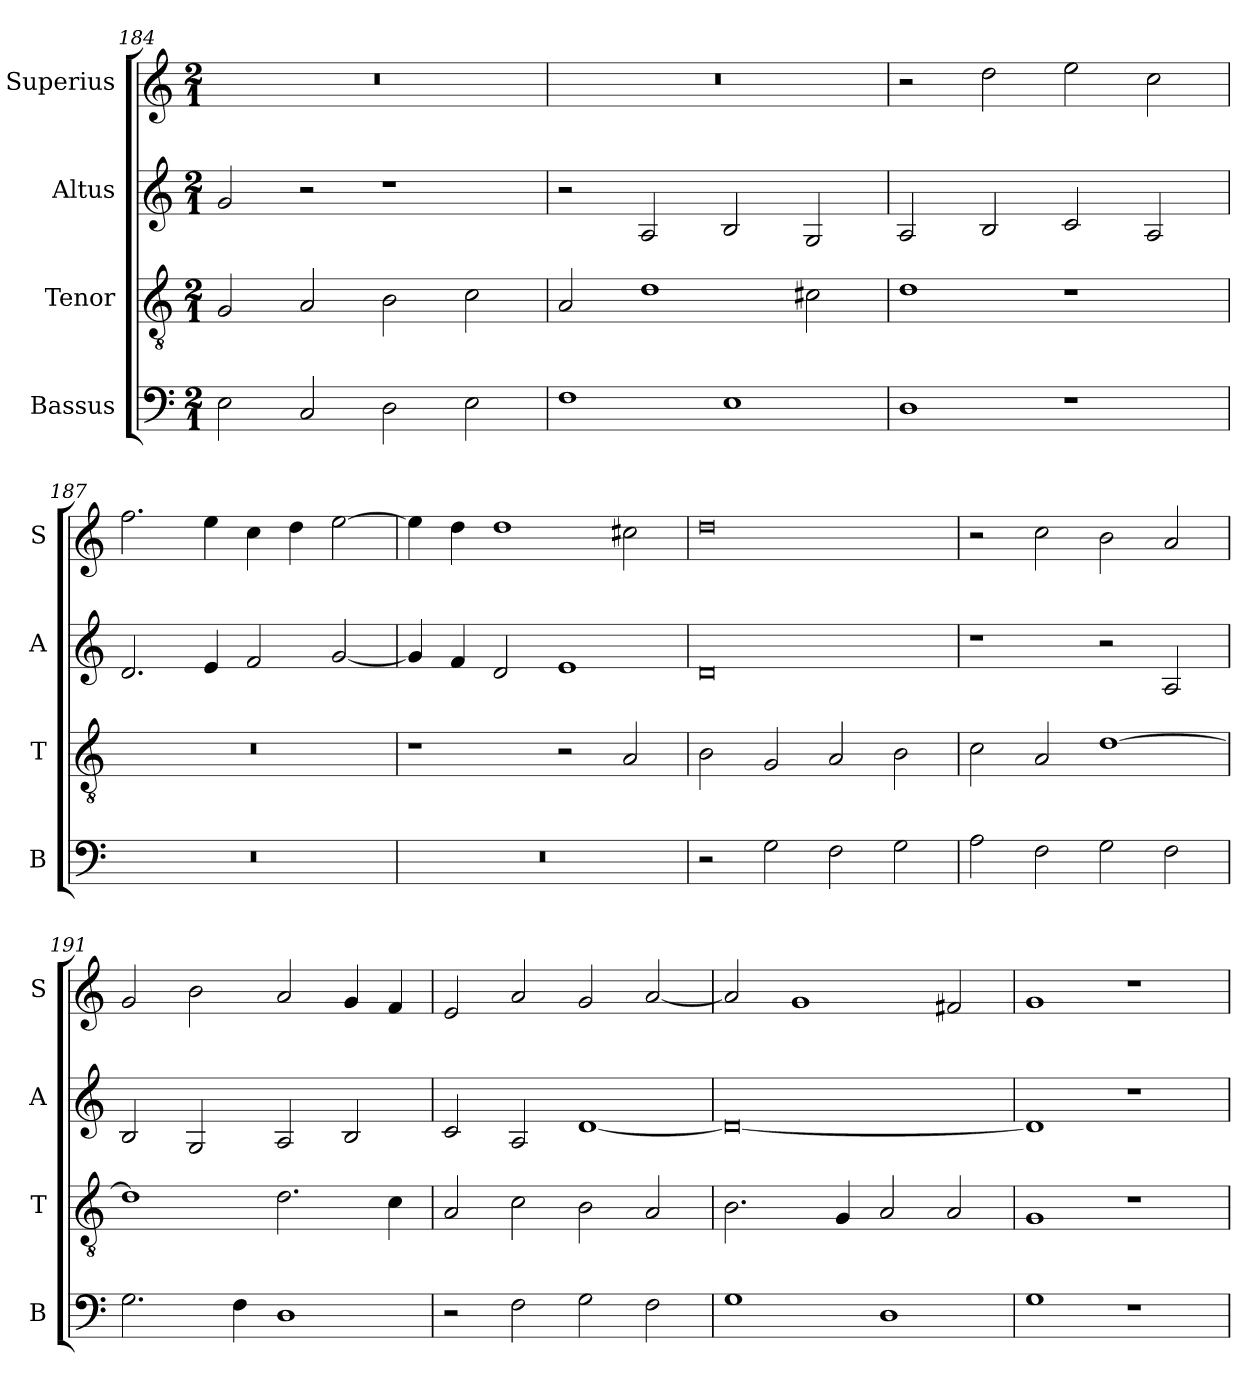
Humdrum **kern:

**kern	**kern	**kern	**kern
*part4	*part3	*part2	*part1
*staff4	*staff3	*staff2	*staff1
*I"Bassus	*I"Tenor	*I"Altus	*I"Superius
*I'B	*I'T	*I'A	*I'S
*clefF4	*clefGv2	*clefG2	*clefG2
*k[]	*k[]	*k[]	*k[]
*C:	*C:	*C:	*C:
*M2/1	*M2/1	*M2/1	*M2/1
=184	=184	=184	=184
2E	2G	2g	0r
2C	2A	2r	.
2D	2B	1r	.
2E	2c	.	.
=185	=185	=185	=185
1F	2A	2r	0r
.	1d	2A	.
1E	.	2B	.
.	2c#X	2G	.
=186	=186	=186	=186
1D	1d	2A	2r
.	.	2B	2dd
1r	1r	2c	2ee
.	.	2A	2cc
=187	=187	=187	=187
0r	0r	2.d	2.ff
.	.	4e	4ee
.	.	2f	4cc
.	.	.	4dd
.	.	[2g	[2ee
=188	=188	=188	=188
0r	1r	4g]	4ee]
.	.	4f	4dd
.	.	2d	1dd
.	2r	1e	.
.	2A	.	2cc#X
=189	=189	=189	=189
2r	2B	0d	0dd
2G	2G	.	.
2F	2A	.	.
2G	2B	.	.
=190	=190	=190	=190
2A	2c	1r	2r
2F	2A	.	2cc
2G	[1d	2r	2b
2F	.	2A	2a
=191	=191	=191	=191
2.G	1d]	2B	2g
.	.	2G	2b
4F	.	.	.
1D	2.d	2A	2a
.	.	2B	4g
.	4c	.	4f
=192	=192	=192	=192
2r	2A	2c	2e
2F	2c	2A	2a
2G	2B	[1d	2g
2F	2A	.	[2a
=193	=193	=193	=193
1G	2.B	0d_	2a]
.	.	.	1g
.	4G	.	.
1D	2A	.	.
.	2A	.	2f#X
=194	=194	=194	=194
1G	1G	1d]	1g
1r	1r	1r	1r
=	=	=	=
*-	*-	*-	*-
